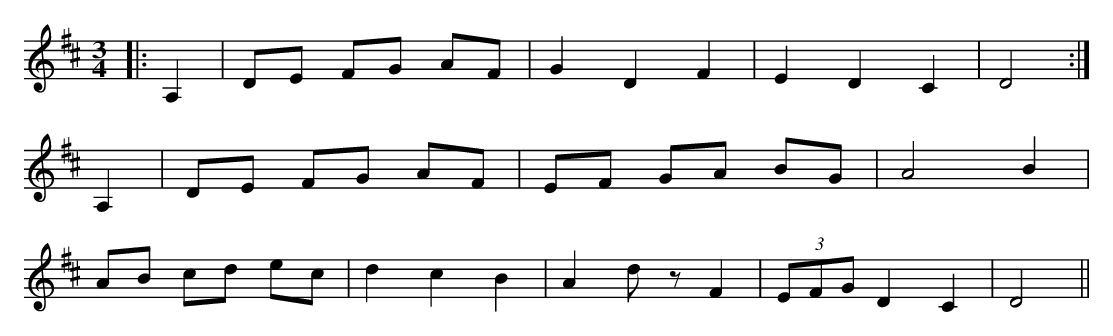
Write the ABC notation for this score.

X:1
M:3/4
K:D
|:A,2|DE FG AF|G2D2F2|E2D2C2|D4:|
A,2|DE FG AF|EF GA BG|A4 B2|
AB cd ec|d2c2B2|A2dzF2|(3EFG D2C2|D4||
